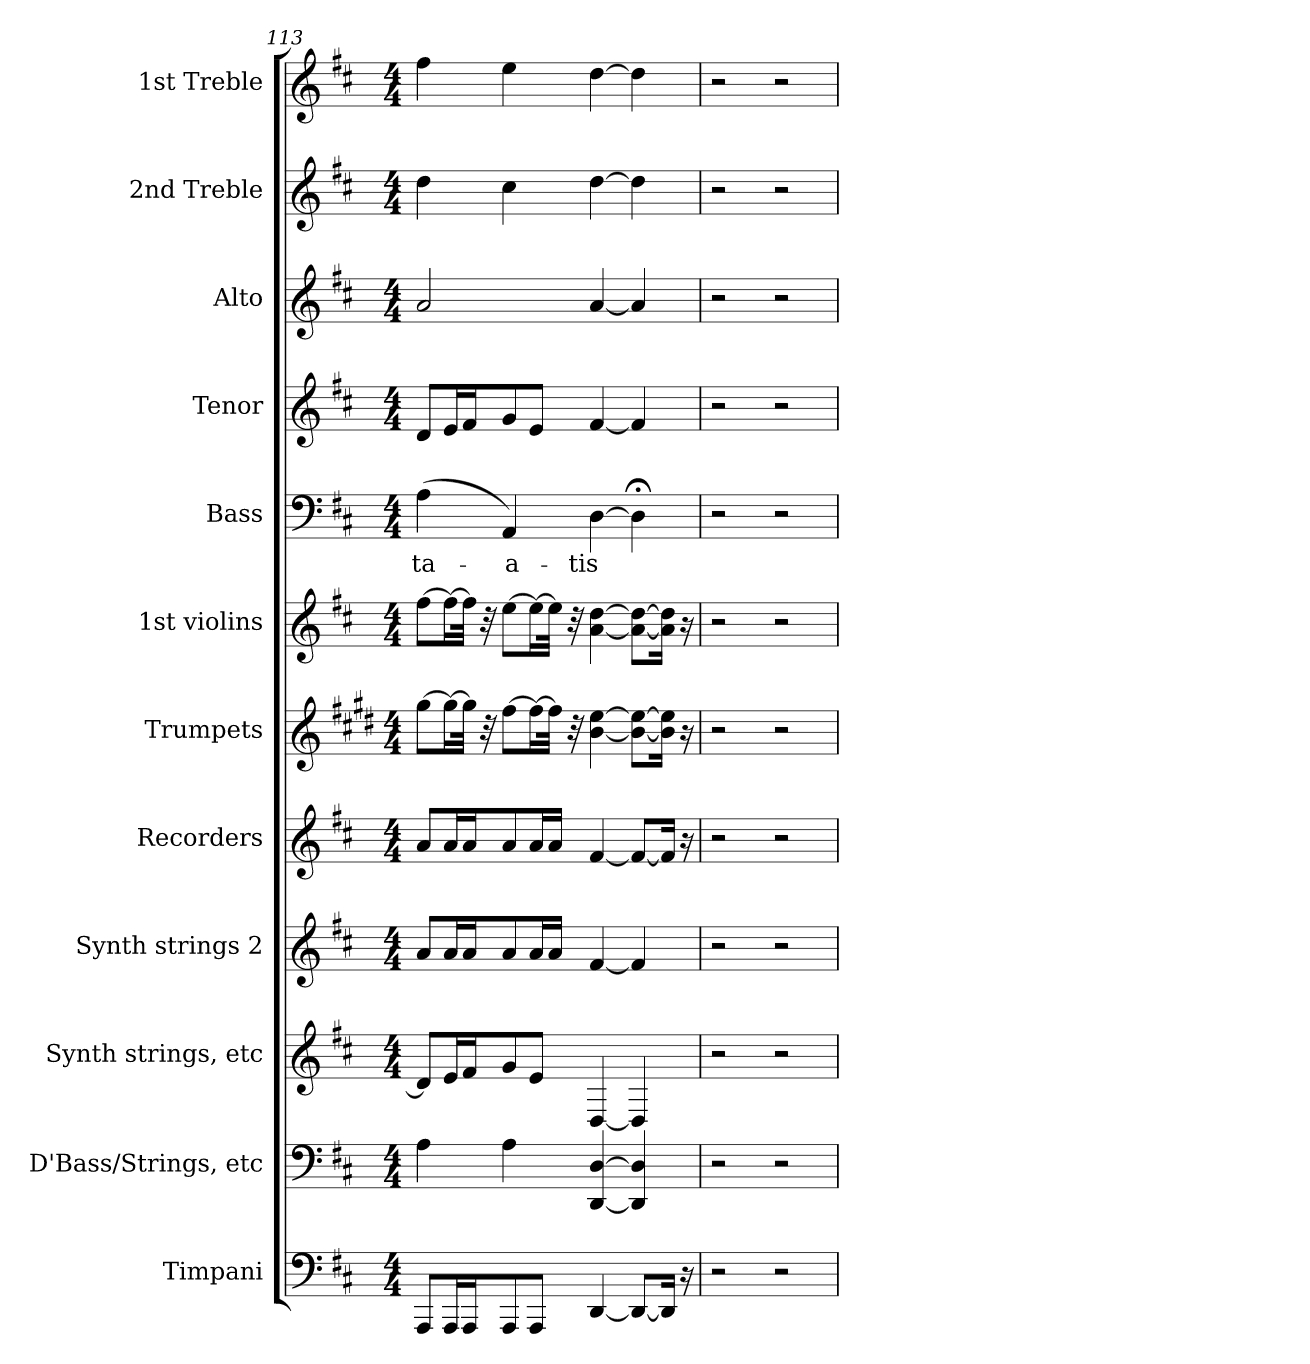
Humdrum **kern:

**kern	**kern	**kern	**kern	**kern	**kern	**kern	**kern	**text	**kern	**kern	**kern	**kern
*part12	*part11	*part10	*part9	*part8	*part7	*part6	*part5	*part5	*part4	*part3	*part2	*part1
*staff12	*staff11	*staff10	*staff9	*staff8	*staff7	*staff6	*staff5	*staff5	*staff4	*staff3	*staff2	*staff1
*I"Timpani	*I"D'Bass/Strings, etc	*I"Synth strings, etc	*I"Synth strings 2	*I"Recorders	*I"Trumpets	*I"1st violins	*I"Bass	*	*I"Tenor	*I"Alto	*I"2nd Treble	*I"1st Treble
*I'Timp	*I'Str	*I'Str	*I'Str	*I'Rec	*I'Tpt	*	*I'B	*	*	*	*	*
!!LO:PB:g=z
*clefF4	*clefF4	*clefG2	*clefG2	*clefG2	*clefG2	*clefG2	*clefF4	*	*clefG2	*clefG2	*clefG2	*clefG2
*	*	*	*	*	*ITrd1c2	*	*	*	*	*	*	*
*k[f#c#]	*k[f#c#]	*k[f#c#]	*k[f#c#]	*k[f#c#]	*k[f#c#]	*k[f#c#]	*k[f#c#]	*	*k[f#c#]	*k[f#c#]	*k[f#c#]	*k[f#c#]
*D:	*D:	*D:	*D:	*D:	*D:	*D:	*D:	*	*D:	*D:	*D:	*D:
*M4/4	*M4/4	*M4/4	*M4/4	*M4/4	*M4/4	*M4/4	*M4/4	*	*M4/4	*M4/4	*M4/4	*M4/4
=113	=113	=113	=113	=113	=113	=113	=113	=113	=113	=113	=113	=113
8AAA/L	4A\	8d/L]	8a/L	8a/L	[8ff#\L	[8ff#\L	(4A\	-ta-	8d/L	2a/	4dd\	4ff#\
16AAA/L	.	16e/L	16a/L	16a/L	16ff#\L_	16ff#\L_	.	.	16e/L	.	.	.
16AAA/J	.	16f#/J	16a/J	16a/J	32ff#\JJk]	32ff#\JJk]	.	.	16f#/J	.	.	.
.	.	.	.	.	32r	32r	.	.	.	.	.	.
8AAA/	4A\	8g/	8a/	8a/	[8ee\L	[8ee\L	4AA/)	-a-	8g/	.	4cc#\	4ee\
8AAA/J	.	8e/J	16a/L	16a/L	16ee\L_	16ee\L_	.	.	8e/J	.	.	.
.	.	.	16a/JJ	16a/JJ	32ee\JJk]	32ee\JJk]	.	.	.	.	.	.
.	.	.	.	.	32r	32r	.	.	.	.	.	.
[4DD/	[4DD/ [4D/	[4D/	[4f#/	[4f#/	[4a\ [4dd\	[4a\ [4dd\	[4D\	-tis	[4f#/	[4a/	[4dd\	[4dd\
8DD/L_	4DD/] 4D/]	4D/]	4f#/]	8f#/L_	8a\_ 8dd\_L	8a\_ 8dd\_L	4D;<\]	.	4f#/]	4a/]	4dd\]	4dd\]
16DD/Jk]	.	.	.	16f#/Jk]	16a\] 16dd\]Jk	16a\] 16dd\]Jk	.	.	.	.	.	.
16r	.	.	.	16r	16r	16r	.	.	.	.	.	.
=114	=114	=114	=114	=114	=114	=114	=114	=114	=114	=114	=114	=114
2r	2r	2r	2r	2r	2r	2r	2r	.	2r	2r	2r	2r
2r	2r	2r	2r	2r	2r	2r	2r	.	2r	2r	2r	2r
=	=	=	=	=	=	=	=	=	=	=	=	=
*-	*-	*-	*-	*-	*-	*-	*-	*-	*-	*-	*-	*-
